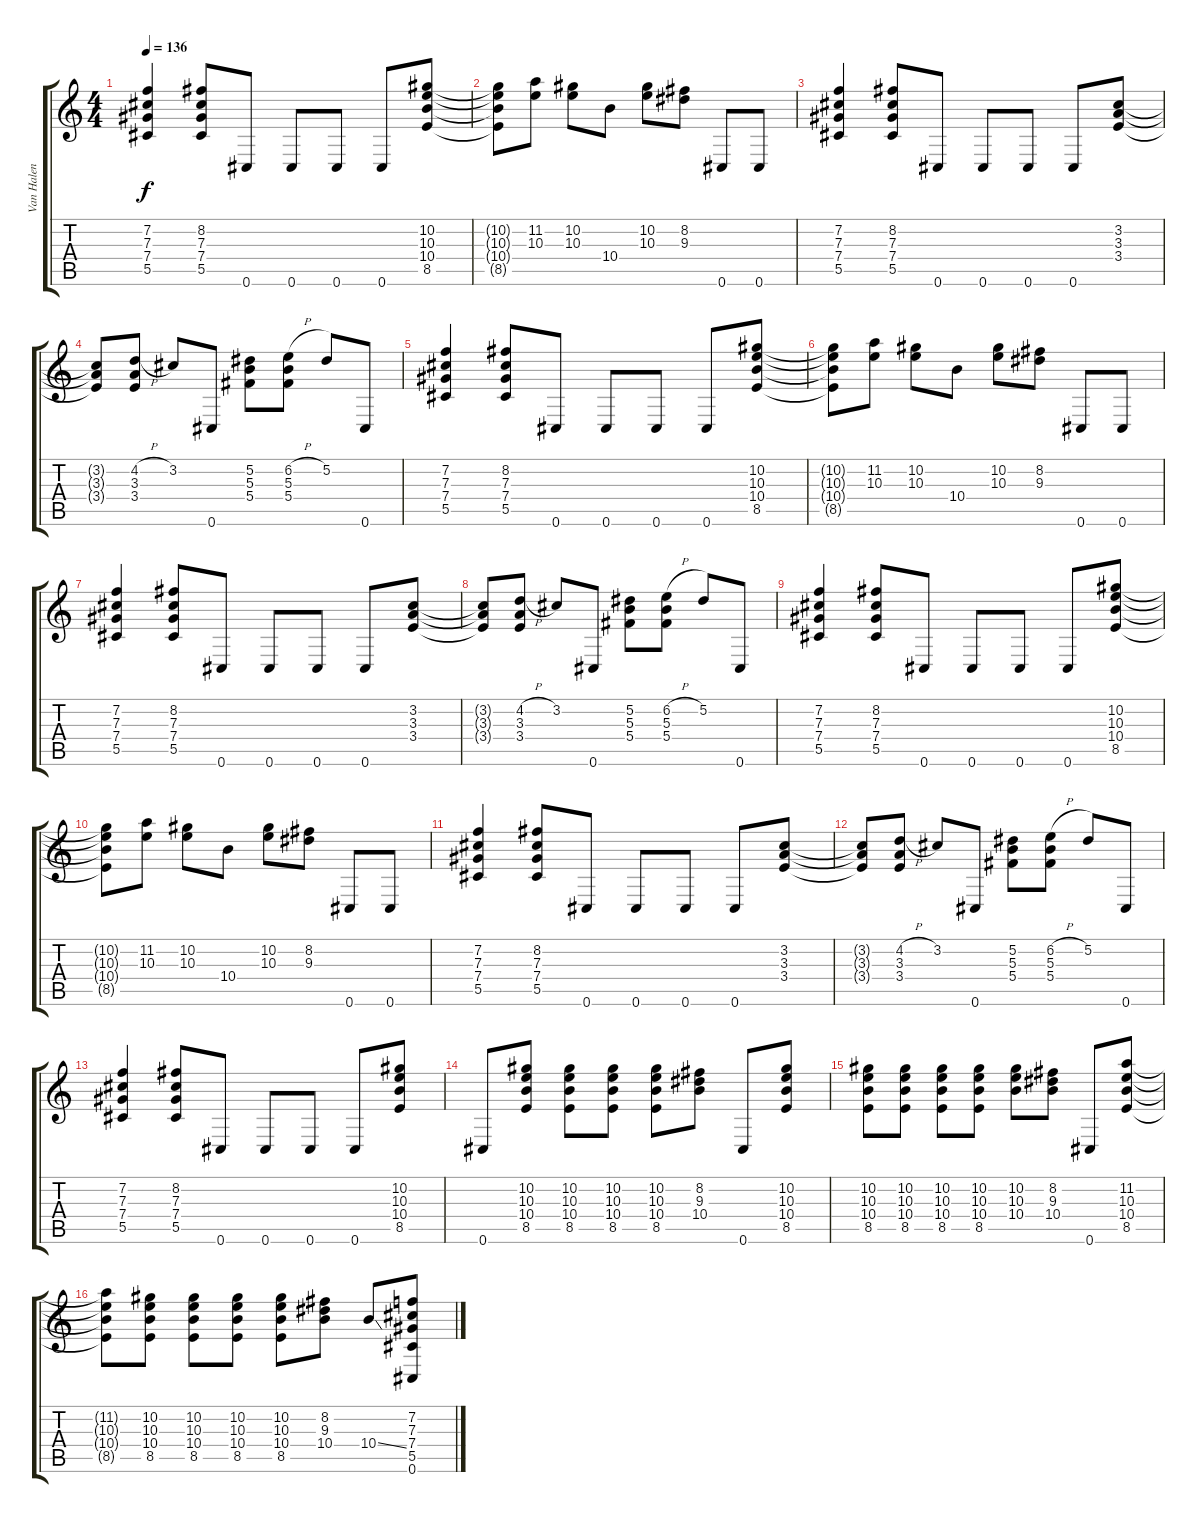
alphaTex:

\track ("Van Halen Rhythm" "Van Halen ") {instrument overdrivenguitar}
\staff {score tabs}
\tuning (Eb4 Bb3 Gb3 Db3 Ab2 Db2) {hide}
\ts (4 4)
\tempo 136
\clef g2
\ks c
(7.2 7.3 7.4 5.5).4{dy f} (8.2 7.3 7.4 5.5).8 0.6.8 0.6.8 0.6.8 0.6.8 (10.2 10.3 10.4 8.5).8 |
(10.2{t} 10.3{t} 10.4{t} 8.5{t}).8 (11.2 10.3).8 (10.2 10.3).8 10.4.8 (10.2 10.3).8 (8.2 9.3).8 0.6.8 0.6.8 |
(7.2 7.3 7.4 5.5).4 (8.2 7.3 7.4 5.5).8 0.6.8 0.6.8 0.6.8 0.6.8 (3.2 3.3 3.4).8 |
(3.2{t} 3.3{t} 3.4{t}).8 (4.2{h} 3.3 3.4).8 3.2.8 0.6.8 (5.2 5.3 5.4).8 (6.2{h} 5.3 5.4).8 5.2.8 0.6.8 |
(7.2 7.3 7.4 5.5).4 (8.2 7.3 7.4 5.5).8 0.6.8 0.6.8 0.6.8 0.6.8 (10.2 10.3 10.4 8.5).8 |
(10.2{t} 10.3{t} 10.4{t} 8.5{t}).8 (11.2 10.3).8 (10.2 10.3).8 10.4.8 (10.2 10.3).8 (8.2 9.3).8 0.6.8 0.6.8 |
(7.2 7.3 7.4 5.5).4 (8.2 7.3 7.4 5.5).8 0.6.8 0.6.8 0.6.8 0.6.8 (3.2 3.3 3.4).8 |
(3.2{t} 3.3{t} 3.4{t}).8 (4.2{h} 3.3 3.4).8 3.2.8 0.6.8 (5.2 5.3 5.4).8 (6.2{h} 5.3 5.4).8 5.2.8 0.6.8 |
(7.2 7.3 7.4 5.5).4 (8.2 7.3 7.4 5.5).8 0.6.8 0.6.8 0.6.8 0.6.8 (10.2 10.3 10.4 8.5).8 |
(10.2{t} 10.3{t} 10.4{t} 8.5{t}).8 (11.2 10.3).8 (10.2 10.3).8 10.4.8 (10.2 10.3).8 (8.2 9.3).8 0.6.8 0.6.8 |
(7.2 7.3 7.4 5.5).4 (8.2 7.3 7.4 5.5).8 0.6.8 0.6.8 0.6.8 0.6.8 (3.2 3.3 3.4).8 |
(3.2{t} 3.3{t} 3.4{t}).8 (4.2{h} 3.3 3.4).8 3.2.8 0.6.8 (5.2 5.3 5.4).8 (6.2{h} 5.3 5.4).8 5.2.8 0.6.8 |
(7.2 7.3 7.4 5.5).4 (8.2 7.3 7.4 5.5).8 0.6.8 0.6.8 0.6.8 0.6.8 (10.2 10.3 10.4 8.5).8 |
0.6.8 (10.2 10.3 10.4 8.5).8 (10.2 10.3 10.4 8.5).8 (10.2 10.3 10.4 8.5).8 (10.2 10.3 10.4 8.5).8 (8.2 9.3 10.4).8 0.6.8 (10.2 10.3 10.4 8.5).8 |
(10.2 10.3 10.4 8.5).8 (10.2 10.3 10.4 8.5).8 (10.2 10.3 10.4 8.5).8 (10.2 10.3 10.4 8.5).8 (10.2 10.3 10.4).8 (8.2 9.3 10.4).8 0.6.8 (11.2 10.3 10.4 8.5).8 |
(11.2{t} 10.3{t} 10.4{t} 8.5{t}).8 (10.2 10.3 10.4 8.5).8 (10.2 10.3 10.4 8.5).8 (10.2 10.3 10.4 8.5).8 (10.2 10.3 10.4 8.5).8 (8.2 9.3 10.4).8 10.4{ss}.8 (7.2 7.3 7.4 5.5 0.6).8
